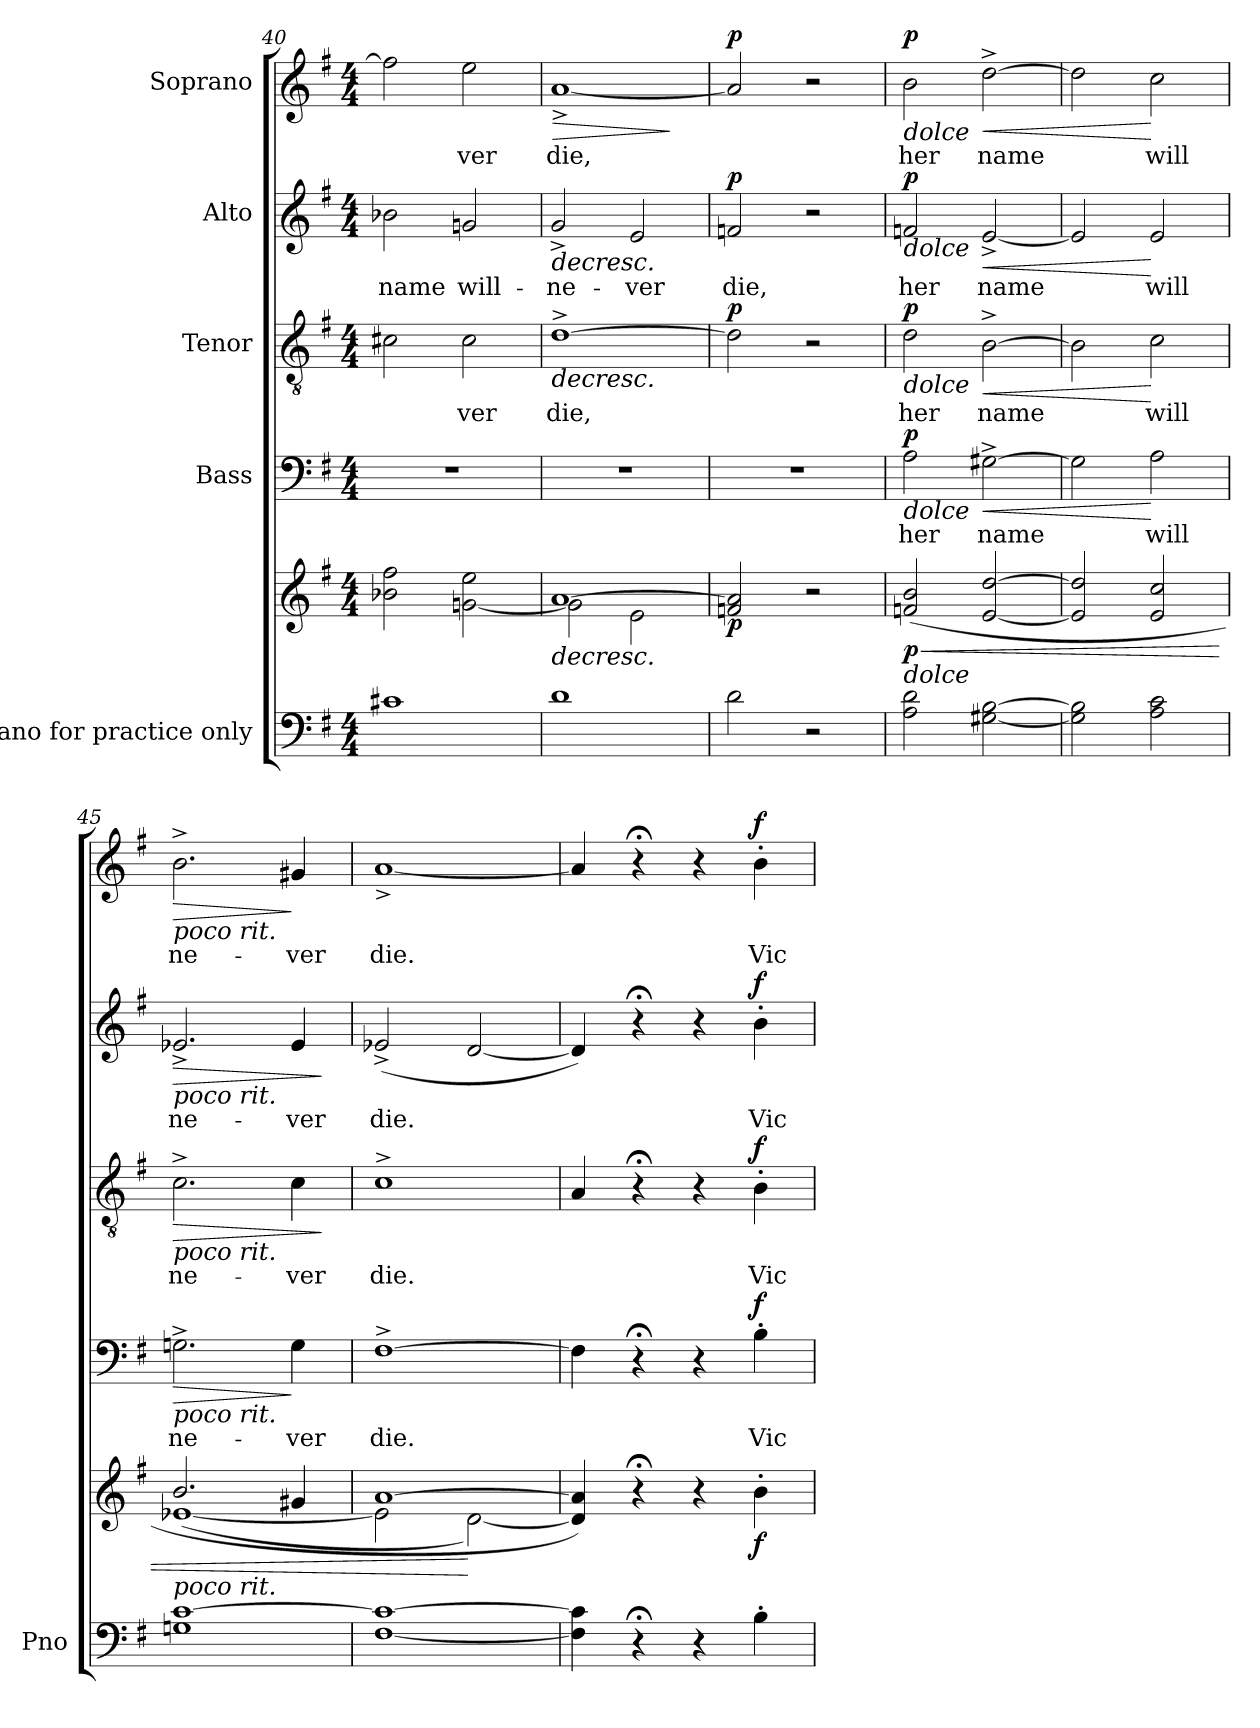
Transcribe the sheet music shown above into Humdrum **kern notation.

**kern	**kern	**dynam	**kern	**text	**dynam	**kern	**text	**dynam	**kern	**text	**dynam	**kern	**text	**dynam
*part5	*part5	*part5	*part4	*part4	*part4	*part3	*part3	*part3	*part2	*part2	*part2	*part1	*part1	*part1
*staff6	*staff5	*staff5/6	*staff4	*staff4	*staff4	*staff3	*staff3	*staff3	*staff2	*staff2	*staff2	*staff1	*staff1	*staff1
*I"Piano for practice only	*	*	*I"Bass	*	*	*I"Tenor	*	*	*I"Alto	*	*	*I"Soprano	*	*
*I'Pno	*	*	*	*	*	*	*	*	*	*	*	*	*	*
*clefF4	*clefG2	*	*clefF4	*	*	*clefGv2	*	*	*clefG2	*	*	*clefG2	*	*
*k[f#]	*k[f#]	*	*k[f#]	*	*	*k[f#]	*	*	*k[f#]	*	*	*k[f#]	*	*
*M4/4	*M4/4	*	*M4/4	*	*	*M4/4	*	*	*M4/4	*	*	*M4/4	*	*
=40	=40	=40	=40	=40	=40	=40	=40	=40	=40	=40	=40	=40	=40	=40
!	!	!	!	!	!	!	!	!	!	!LO:LY:b	!	!	!	!
1c#X	2b-X\ 2ff#\	.	1r	.	.	2c#X\	.	.	2b-X\	name	.	2ff\]	.	.
!	!	!	!	!	!	!	!LO:LY:b	!	!	!LO:LY:b	!	!	!LO:LY:b	!
.	[2gn\ 2ee\	.	.	.	.	2c#\	ver	.	2gn/	will-	.	2ee\	-ver	.
!!LO:LB:g=z
=41	=41	=41	=41	=41	=41	=41	=41	=41	=41	=41	=41	=41	=41	=41
!	!	!LO:HP:b	!	!	!	!	!LO:LY:b	!LO:HP:b	!	!LO:LY:b	!LO:HP:b	!	!LO:LY:b	!LO:HP:b
*	*^	*	*	*	*	*	*	*	*	*	*	*	*	*
1d	[1a	2g\]	>	1r	.	.	[1d^	die,	>	2g^>/	ne-	>	[1a^>	die,	>
!	!	!	!	!	!	!	!	!	!	!	!LO:LY:b	!	!	!	!
.	.	2e\	.	.	.	.	.	.	.	2e/	-ver	.	.	.	.
*	*v	*v	*	*	*	*	*	*	*	*	*	*	*	*	*
.	.	.	.	.	.	.	.	.	.	.	.	.	.	]
=42	=42	=42	=42	=42	=42	=42	=42	=42	=42	=42	=42	=42	=42	=42
!	!	!LO:DY:b	!	!	!	!	!	!LO:DY:a	!	!LO:LY:b	!LO:DY:a	!	!	!LO:DY:a
2d\	2fn/ 2a/]	p	1r	.	.	2d\]	.	p	2fn/	die,	p	2a/]	.	p
2r	2r	.	.	.	.	2r	.	]	2r	.	]	2r	.	.
=43	=43	=43	=43	=43	=43	=43	=43	=43	=43	=43	=43	=43	=43	=43
!	!	!	!	!	!	!	!	!	!	!	!	!LO:TX:b:i:t=dolce	!	!
!	!	!	!	!	!	!	!	!	!LO:TX:b:i:t=dolce	!	!	!	!	!
!	!	!	!	!	!	!LO:TX:b:i:t=dolce	!	!	!	!	!	!	!	!
!	!	!	!LO:TX:b:i:t=dolce	!	!	!	!	!	!	!	!	!	!	!
!	!LO:TX:b:i:t=dolce	!	!	!	!	!	!	!	!	!	!	!	!	!
!	!	!LO:HP:b	!	!LO:LY:b	!	!	!LO:LY:b	!	!	!LO:LY:b	!	!	!LO:LY:b	!
!	!	!LO:DY:n=1:b	!	!	!LO:DY:a	!	!	!LO:DY:a	!	!	!LO:DY:a	!	!	!LO:DY:a
2A\ 2d\	(2fn/ 2b/	< p	2A\	her	p	2d\	her	p	2fn/	her	p	2b\	her	p
!	!	!	!	!LO:LY:b	!LO:HP:b	!	!LO:LY:b	!LO:HP:b	!	!LO:LY:b	!LO:HP:b	!	!LO:LY:b	!LO:HP:b
[2G#X\ [2B\	[2e/ [2dd/	.	[2G#X^\	name	<	[2B^\	name	<	[2e^>/	name	<	[2dd^\	name	<
.	.	]	.	.	.	.	.	.	.	.	.	.	.	.
=44	=44	=44	=44	=44	=44	=44	=44	=44	=44	=44	=44	=44	=44	=44
2G#\] 2B\]	2e/] 2dd/]	.	2G#\]	.	.	2B\]	.	.	2e/]	.	.	2dd\]	.	.
!	!	!	!	!LO:LY:b	!	!	!LO:LY:b	!	!	!LO:LY:b	!	!	!LO:LY:b	!
2A\ 2c\	2e/ 2cc/	.	2A\	will	[	2c\	will	[	2e/	will	[	2cc\	will	[
=45	=45	=45	=45	=45	=45	=45	=45	=45	=45	=45	=45	=45	=45	=45
*	*^	*	*	*	*	*	*	*	*	*	*	*	*	*
!	!	!	!	!	!	!	!	!	!	!	!	!	!LO:TX:b:i:t=poco rit.	!	!
!	!	!	!	!	!	!	!	!	!	!LO:TX:b:i:t=poco rit.	!	!	!	!	!
!	!	!	!	!	!	!	!LO:TX:b:i:t=poco rit.	!	!	!	!	!	!	!	!
!	!	!	!	!LO:TX:b:i:t=poco rit.	!	!	!	!	!	!	!	!	!	!	!
!	!LO:TX:b:i:t=poco rit.	!	!	!	!	!	!	!	!	!	!	!	!	!	!
!	!	!	!	!	!LO:LY:b	!LO:HP:b	!	!LO:LY:b	!LO:HP:b	!	!LO:LY:b	!LO:HP:b	!	!LO:LY:b	!LO:HP:b
1Gn [1c	2.b/	([1e-X	.	2.Gn^\	ne-	>	2.c^\	ne-	>	2.e-X^>/	ne-	>	2.b^\	ne-	>
!	!	!	!	!	!LO:LY:b	!	!	!LO:LY:b	!	!	!LO:LY:b	!	!	!LO:LY:b	!
.	4g#X/	.	.	4G\	-ver	]	4c\	-ver	.	4e-/	-ver	.	4g#X/	-ver	]
*	*v	*v	*	*	*	*	*	*	*	*	*	*	*	*	*
.	.	.	.	.	.	.	.	]	.	.	]	.	.	.
=46	=46	=46	=46	=46	=46	=46	=46	=46	=46	=46	=46	=46	=46	=46
*	*^	*	*	*	*	*	*	*	*	*	*	*	*	*
!	!	!	!	!	!LO:LY:b	!	!	!LO:LY:b	!	!	!LO:LY:b	!	!	!LO:LY:b	!
[1F# 1c_	[1a	2e-\]	.	[1F#^	die.	.	1c^	die.	.	(2e-X^/	die.	.	[1a^	die.	.
.	.	[2d\)	[	.	.	.	.	.	.	[2d/	.	.	.	.	.
*	*v	*v	*	*	*	*	*	*	*	*	*	*	*	*	*
!!LO:PB:g=z
=47	=47	=47	=47	=47	=47	=47	=47	=47	=47	=47	=47	=47	=47	=47
4F#\] 4c\]	4d/] 4a/])	.	4F#\]	.	.	4A/	.	.	4d/])	.	.	4a/]	.	.
4r;<	4r;<	.	4r;<	.	.	4r;<	.	.	4r;<	.	.	4r;<	.	.
4r	4r	.	4r	.	.	4r	.	.	4r	.	.	4r	.	.
!	!	!LO:DY:b	!	!LO:LY:b	!LO:DY:a	!	!LO:LY:b	!LO:DY:a	!	!LO:LY:b	!LO:DY:a	!	!LO:LY:b	!LO:DY:a
4B'\	4b'\	f	4B'\	Vic-	f	4B'\	Vic-	f	4b'\	Vic-	f	4b'\	Vic-	f
=	=	=	=	=	=	=	=	=	=	=	=	=	=	=
*-	*-	*-	*-	*-	*-	*-	*-	*-	*-	*-	*-	*-	*-	*-
